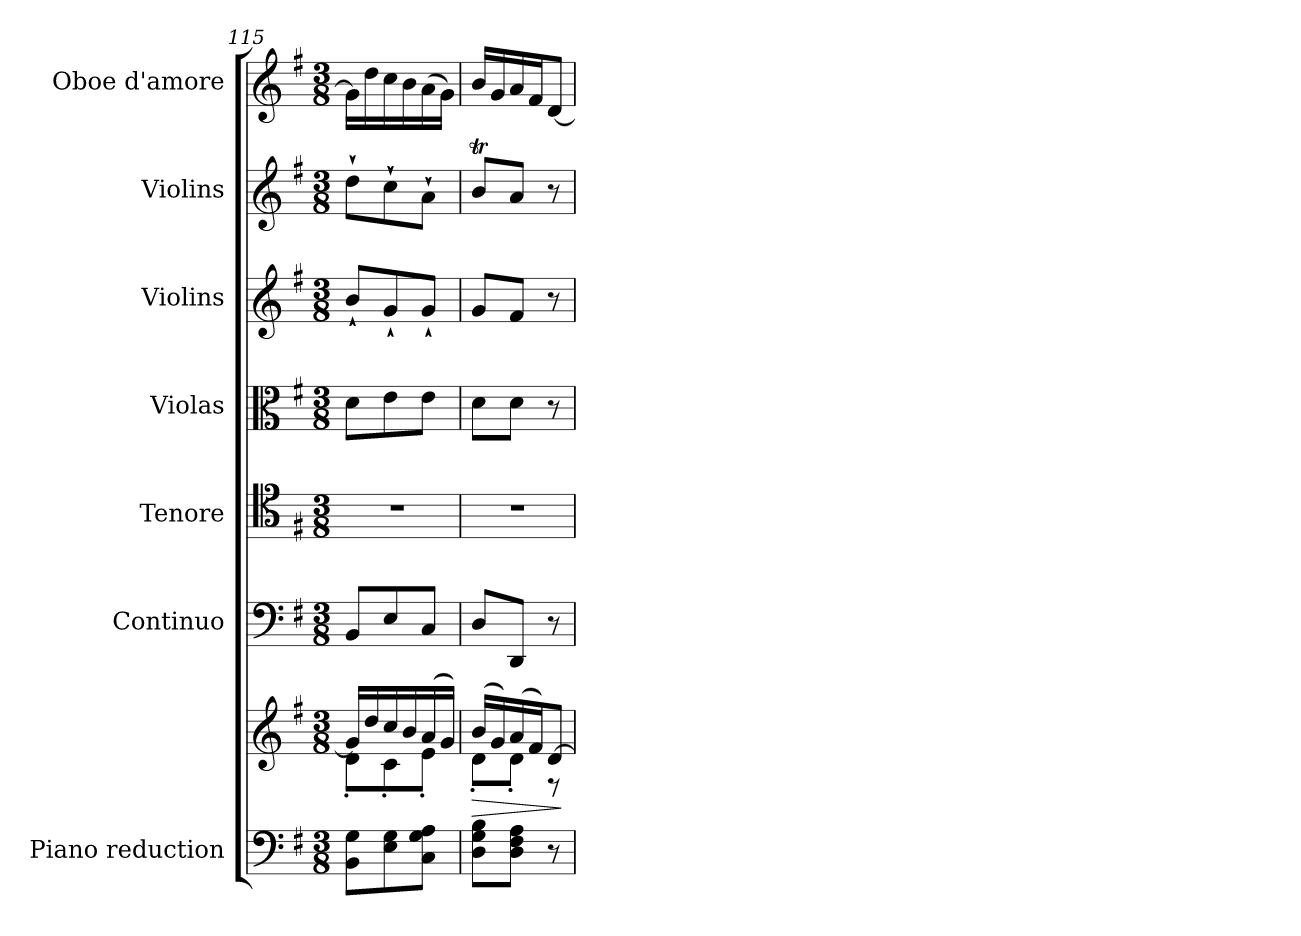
**kern	**kern	**dynam	**kern	**kern	**kern	**kern	**kern	**kern
*part7	*part7	*part7	*part6	*part5	*part4	*part3	*part2	*part1
*staff8	*staff7	*staff7/8	*staff6	*staff5	*staff4	*staff3	*staff2	*staff1
*I"Piano reduction	*	*	*I"Continuo	*I"Tenore	*I"Violas	*I"Violins	*I"Violins	*I"Oboe d'amore
*I'Pno	*	*	*	*	*	*	*	*I'Ob
!!LO:LB:g=z
*clefF4	*clefG2	*	*clefF4	*clefC4	*clefC3	*clefG2	*clefG2	*clefG2
*k[f#]	*k[f#]	*	*k[f#]	*k[f#]	*k[f#]	*k[f#]	*k[f#]	*k[f#]
*M3/8	*M3/8	*	*M3/8	*M3/8	*M3/8	*M3/8	*M3/8	*M3/8
=115	=115	=115	=115	=115	=115	=115	=115	=115
*	*^	*	*	*	*	*	*	*
8BB\ 8G\L	16g/LL]	8d'\L	.	8BB/L	4.r	8d\L	8b`/L	8dd`\L	16g\LL]
.	16dd/	.	.	.	.	.	.	.	16dd\
8E\ 8G\	16cc/	8c'\	.	8E/	.	8e\	8g`/	8cc`\	16cc\
.	16b/	.	.	.	.	.	.	.	16b\
8C\ 8G\ 8A\J	(16a/	8e'\J	.	8C/J	.	8e\J	8g`/J	8a`\J	(16a\
.	16g/JJ)	.	.	.	.	.	.	.	16g\JJ)
=116	=116	=116	=116	=116	=116	=116	=116	=116	=116
!	!	!	!LO:HP:b	!	!	!	!	!	!
8D\ 8G\ 8B\L	(16b/LL	8d'\L	>	8D/L	4.r	8d\L	8g/L	8bt/L	16b/LL
.	16g/)	.	.	.	.	.	.	.	16g/
8D\ 8F#\ 8A\J	(16a/	8d'\J	.	8DD/J	.	8d\J	8f#/J	8a/J	16a/
.	16f#/J)	.	.	.	.	.	.	.	16f#/J
8r	[8d/J	8r	.	8r	.	8r	8r	8r	[8d/J
*	*v	*v	*	*	*	*	*	*	*
.	.	]	.	.	.	.	.	.
=	=	=	=	=	=	=	=	=
*-	*-	*-	*-	*-	*-	*-	*-	*-
